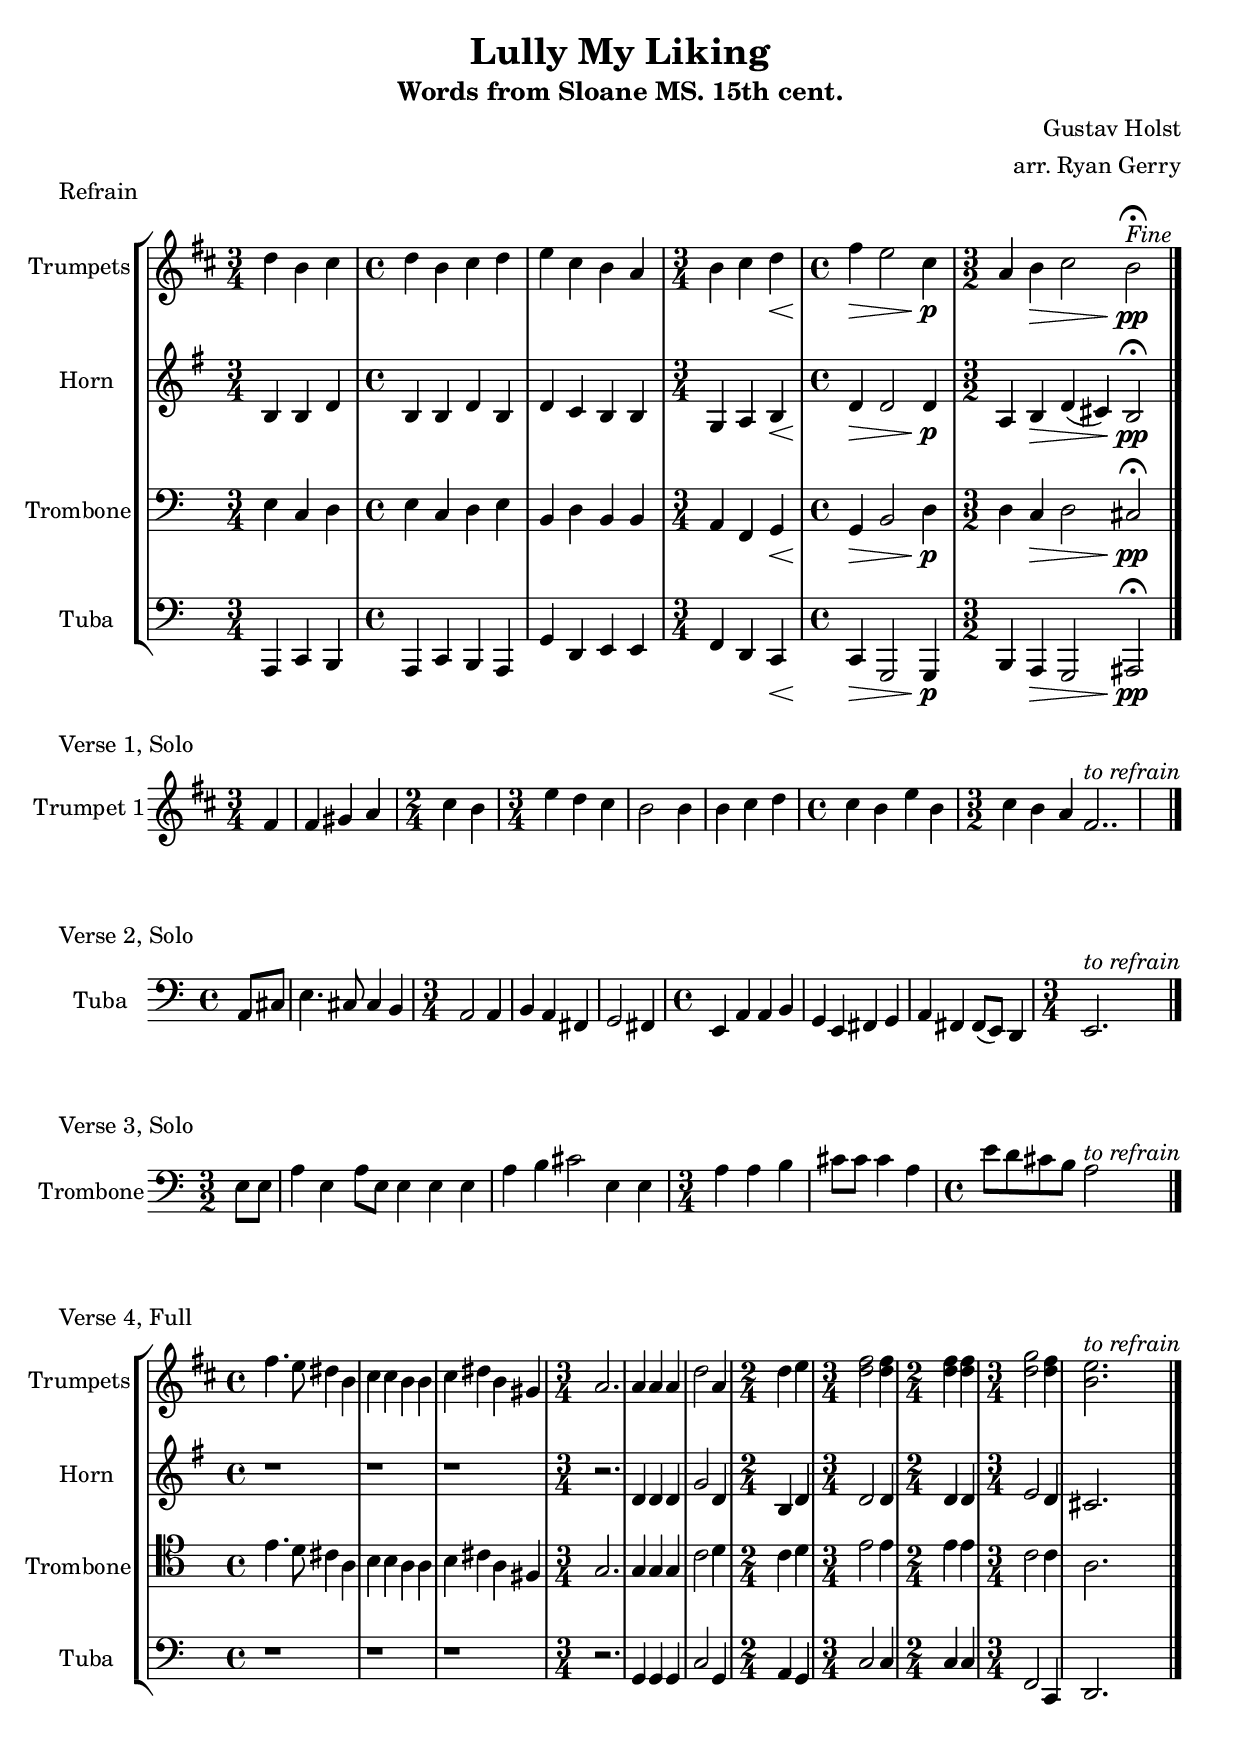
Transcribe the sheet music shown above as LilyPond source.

\version "2.24.3"

\language english

global= {
  \key c \major
}

% TODO: lyrics
trumpets = \new Voice { \transpose bf c'
    \relative c'' {
      \time 3/4 c4 a b
    | \time 4/4 c a b c
    | d b a g
    | \time 3/4 a b c\<
    | \time 4/4 e\> d2 b4\p
    | \time 3/2 g4 a\> b2 a\pp\fermata^\markup{\italic Fine}
    \bar "|."
  }
}

horn = \new Voice { \transpose f c
    \relative c' {
      \time 3/4 e4 e g
    | \time 4/4 e e g e
    | g f e e
    | \time 3/4 c d e\<
    | \time 4/4 g\> g2 g4\p
    | \time 3/2 d4 e\> g (fs) e2\pp\fermata
    \bar "|."
  }
}

trombone = \new Voice \relative c {
  \clef bass
    \time 3/4 e4 c d
  | \time 4/4 e c d e
  | b d b b
  | \time 3/4 a f g\<
  | \time 4/4 g\> b2 d4\p
  | \time 3/2 d4 c\> d2 cs\pp\fermata
  \bar "|."
}

tuba = \new Voice \relative c, {
  \clef bass
    \time 3/4 a4 c b
  | \time 4/4 a c b a
  | g' d e e
  | \time 3/4 f d c\<
  | \time 4/4 c\> g2 g4\p
  | \time 3/2 b a\> g2 as\pp\fermata
  \bar "|."
}

\score {
  \header {
    piece = "Refrain"
  }
  % TODO: tempo mark
  \new StaffGroup <<
    \new Staff \with { instrumentName = "Trumpets" }
    << \key d \major \trumpets >>
    \new Staff \with { instrumentName = "Horn" }
    << \key g \major \horn >>
    \new Staff \with { instrumentName = "Trombone" }
    << \global \trombone >>
    \new Staff \with { instrumentName = "Tuba" }
    << \global \tuba >>
  >>

  \layout { }
  \midi { }
}

solo_one = \new Voice \relative c' {
    \time 3/4 \partial 4 e4
  | e4 fs g
  | \time 2/4 b a
  | \time 3/4 d c b
  | a2 a4
  | a b c
  | \time 4/4 b a d a
  | \time 3/2 b a g e2. .^\markup{\italic to \italic refrain}
  \bar "|."
}

\score {
  \header {
    piece = "Verse 1, Solo"
  }
  \new StaffGroup <<
    \new Staff \with { instrumentName = "Trumpet 1" }
    << \key d \major \transpose bf c' \solo_one >>
  >>
}

solo_two = \new Voice \relative c'' {
    \time 4/4 \partial 4 a8 cs
  | e4. cs8 cs4 b
  | \time 3/4 a2 a4
  | b a fs
  | g2 fs4
  | \time 4/4 e a a b
  | g e fs g
  | a fs fs8 (e) d4
  | \time 3/4 e2.^\markup{\italic to \italic refrain}
  \bar "|."
}

\score {
  \header {
    piece = "Verse 2, Solo"
  }
  \new StaffGroup <<
    \new Staff \with { instrumentName = "Tuba" }
    << \global \clef bass \transpose c'' c { \solo_two } >>
  >>
}

solo_three = \new Voice \relative c' {
    \time 3/2 \partial 4 e8 e
  | a4 e a8 e8 e4 e e
  | a b cs2 e,4 e
  | \time 3/4 a a b
  | cs8 cs cs4 a
  | \time 4/4 e'8 d cs b a2^\markup{\italic to \italic refrain}
  \bar "|."
}

\score {
  \header {
    piece = "Verse 3, Solo"
  }
  \new StaffGroup <<
    \new Staff \with { instrumentName = "Trombone" }
    << \global \clef bass \transpose c'' c' \solo_three >>
  >>
}

verse_four_trumpets = \new Voice { \transpose bf c
  \relative c''' {
    | \time 4/4 e4. d8 cs4 a
    | b b a a
    | b cs a fs
    | \time 3/4 g2.
    | g4 g g
    | c2 g4
    | \time 2/4 c d
    | \time 3/4 <e c>2 <e c>4
    | \time 2/4 <e c>4 <e c>4
    | \time 3/4 <f c>2 <e c>4
    | <d a>2.^\markup{\italic to \italic refrain}
    \bar "|."
  }
}

verse_four_horn = \new Voice { \transpose f c
  \relative c'' {
    | \time 4/4 r1
    | r1
    | r1
    | \time 3/4 r2.
    | g4 g g
    | c2 g4
    | \time 2/4 e g
    | \time 3/4 g2 g4
    | \time 2/4 g g
    | \time 3/4 a2 g4
    | fs2.
    \bar "|."
  }
}

verse_four_trombone = \new Voice {
  \relative c' {
    \clef tenor
    | \time 4/4 e4. d8 cs4 a
    | b b a a
    | b cs a fs
    | \time 3/4 g2.
    | g4 g g
    | c2 d4
    | \time 2/4 c d
    | \time 3/4 e2 e4
    | \time 2/4 e e
    | \time 3/4 c2 c4
    | a2.
    \bar "|."
  }
}

verse_four_tuba = \new Voice {
  \relative c {
     \clef bass
    | \time 4/4 r1
    | r1
    | r1
    | \time 3/4 r2.
    | g4 g g
    | c2 g4
    | \time 2/4 a g
    | \time 3/4 c2 c4
    | \time 2/4 c c
    | \time 3/4 f,2 c4
    | d2.
    \bar "|."
  }
}

\score {
  \header {
    piece = "Verse 4, Full"
  }
  \new StaffGroup <<
    \new Staff \with { instrumentName = "Trumpets" }
    << \key d \major \verse_four_trumpets >>
    \new Staff \with { instrumentName = "Horn" }
    << \key g \major \verse_four_horn >>
    \new Staff \with { instrumentName = "Trombone" }
    << \global \verse_four_trombone >>
    \new Staff \with { instrumentName = "Tuba" }
    << \global \verse_four_tuba >>
  >>

  \layout { }
  \midi { }
}

\header {
  title  = "Lully My Liking"
  subtitle = "Words from Sloane MS. 15th cent."
  composer = "Gustav Holst"
  arranger = "arr. Ryan Gerry"
}
